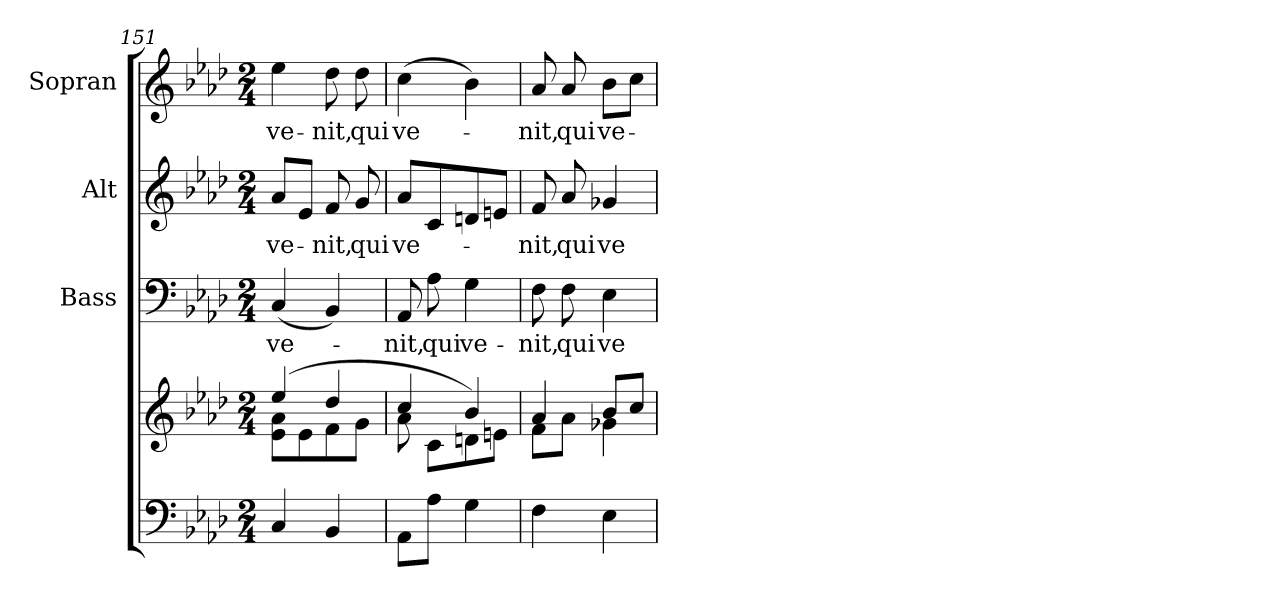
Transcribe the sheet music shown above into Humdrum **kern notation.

**kern	**kern	**kern	**text	**kern	**text	**kern	**text
*part4	*part4	*part3	*part3	*part2	*part2	*part1	*part1
*staff5	*staff4	*staff3	*staff3	*staff2	*staff2	*staff1	*staff1
*	*	*I"Bass	*	*I"Alt	*	*I"Sopran	*
*	*	*I'B.	*	*I'A.	*	*I'S.	*
!!LO:LB:g=z
*clefF4	*clefG2	*clefF4	*	*clefG2	*	*clefG2	*
*k[b-e-a-d-]	*k[b-e-a-d-]	*k[b-e-a-d-]	*	*k[b-e-a-d-]	*	*k[b-e-a-d-]	*
*A-:	*A-:	*A-:	*	*A-:	*	*A-:	*
*M2/4	*M2/4	*M2/4	*	*M2/4	*	*M2/4	*
=151	=151	=151	=151	=151	=151	=151	=151
*	*^	*	*	*	*	*	*
!	!	!	!	!LO:LY:b	!	!LO:LY:b	!	!LO:LY:b
4C/	(4ee-/	8e-\ 8a-\L	(<4C/	ve-	8a-/L	ve-	4ee-\	ve-
.	.	8e-\	.	.	8e-/J	.	.	.
!	!	!	!	!	!	!LO:LY:b	!	!LO:LY:b
4BB-/	4dd-/	8f\	4BB-/)	.	8f/	-nit,	8dd-\	-nit,
!	!	!	!	!	!	!LO:LY:b	!	!LO:LY:b
.	.	8g\J	.	.	8g/	qui	8dd-\	qui
=152	=152	=152	=152	=152	=152	=152	=152	=152
!	!	!	!	!LO:LY:b	!	!LO:LY:b	!	!LO:LY:b
8AA-\L	4cc/	8a-\	8AA-/	-nit,	8a-/L	ve-	(>4cc\	ve-
!	!	!	!	!LO:LY:b	!	!	!	!
8A-\J	.	8c\L	8A-\	qui	8c/	.	.	.
!	!	!	!	!LO:LY:b	!	!	!	!
4G\	4b-/)	8dn\	4G\	ve-	8dn/	.	4b-\)	.
.	.	8en\J	.	.	8en/J	.	.	.
=153	=153	=153	=153	=153	=153	=153	=153	=153
!	!	!	!	!LO:LY:b	!	!LO:LY:b	!	!LO:LY:b
4F\	4a-/	8f\L	8F\	-nit,	8f/	-nit,	8a-/	-nit,
!	!	!	!	!LO:LY:b	!	!LO:LY:b	!	!LO:LY:b
.	.	8a-\J	8F\	qui	8a-/	qui	8a-/	qui
!	!	!	!	!LO:LY:b	!	!LO:LY:b	!	!LO:LY:b
4E-\	8b-/L	4g-X\	4E-\	ve-	4g-X/	ve-	8b-\L	ve-
.	8cc/J	.	.	.	.	.	8cc\J	.
*	*v	*v	*	*	*	*	*	*
=	=	=	=	=	=	=	=
*-	*-	*-	*-	*-	*-	*-	*-
